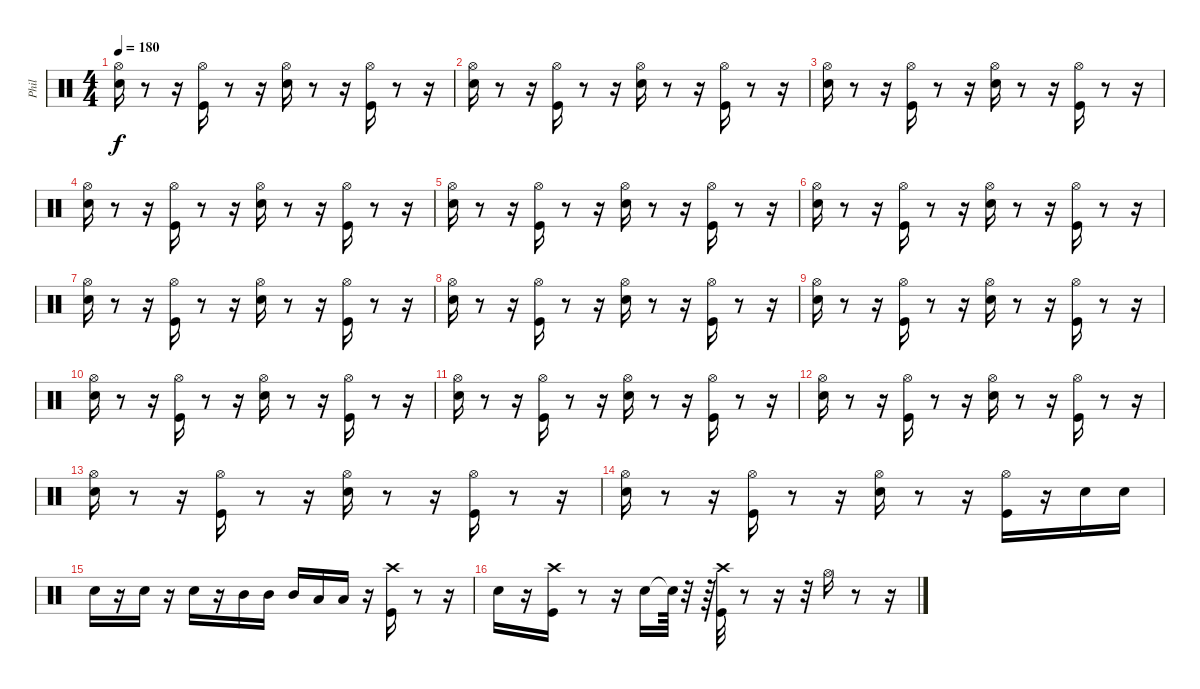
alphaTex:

\track ("Phil" "Phil") {instrument percussion}
\staff {score}
\articulation defaults
\ts (4 4)
\tempo 180
\clef neutral
\ks c
("Hi-Hat (open)" "Snare (hit) 2").16{dy f} r.8 r.16 ("Kick (hit)" "Hi-Hat (open)").16 r.8 r.16 ("Snare (hit) 2" "Hi-Hat (open)").16 r.8 r.16 ("Kick (hit)" "Hi-Hat (open)").16 r.8 r.16 |
("Snare (hit) 2" "Hi-Hat (open)").16 r.8 r.16 ("Kick (hit)" "Hi-Hat (open)").16 r.8 r.16 ("Snare (hit) 2" "Hi-Hat (open)").16 r.8 r.16 ("Kick (hit)" "Hi-Hat (open)").16 r.8 r.16 |
("Snare (hit) 2" "Hi-Hat (open)").16 r.8 r.16 ("Kick (hit)" "Hi-Hat (open)").16 r.8 r.16 ("Snare (hit) 2" "Hi-Hat (open)").16 r.8 r.16 ("Kick (hit)" "Hi-Hat (open)").16 r.8 r.16 |
("Snare (hit) 2" "Hi-Hat (open)").16 r.8 r.16 ("Kick (hit)" "Hi-Hat (open)").16 r.8 r.16 ("Snare (hit) 2" "Hi-Hat (open)").16 r.8 r.16 ("Kick (hit)" "Hi-Hat (open)").16 r.8 r.16 |
("Snare (hit) 2" "Hi-Hat (open)").16 r.8 r.16 ("Kick (hit)" "Hi-Hat (open)").16 r.8 r.16 ("Snare (hit) 2" "Hi-Hat (open)").16 r.8 r.16 ("Kick (hit)" "Hi-Hat (open)").16 r.8 r.16 |
("Snare (hit) 2" "Hi-Hat (open)").16 r.8 r.16 ("Kick (hit)" "Hi-Hat (open)").16 r.8 r.16 ("Snare (hit) 2" "Hi-Hat (open)").16 r.8 r.16 ("Kick (hit)" "Hi-Hat (open)").16 r.8 r.16 |
("Snare (hit) 2" "Hi-Hat (open)").16 r.8 r.16 ("Kick (hit)" "Hi-Hat (open)").16 r.8 r.16 ("Snare (hit) 2" "Hi-Hat (open)").16 r.8 r.16 ("Kick (hit)" "Hi-Hat (open)").16 r.8 r.16 |
("Snare (hit) 2" "Hi-Hat (open)").16 r.8 r.16 ("Kick (hit)" "Hi-Hat (open)").16 r.8 r.16 ("Snare (hit) 2" "Hi-Hat (open)").16 r.8 r.16 ("Kick (hit)" "Hi-Hat (open)").16 r.8 r.16 |
("Snare (hit) 2" "Hi-Hat (open)").16 r.8 r.16 ("Kick (hit)" "Hi-Hat (open)").16 r.8 r.16 ("Snare (hit) 2" "Hi-Hat (open)").16 r.8 r.16 ("Kick (hit)" "Hi-Hat (open)").16 r.8 r.16 |
("Snare (hit) 2" "Hi-Hat (open)").16 r.8 r.16 ("Kick (hit)" "Hi-Hat (open)").16 r.8 r.16 ("Snare (hit) 2" "Hi-Hat (open)").16 r.8 r.16 ("Kick (hit)" "Hi-Hat (open)").16 r.8 r.16 |
("Snare (hit) 2" "Hi-Hat (open)").16 r.8 r.16 ("Kick (hit)" "Hi-Hat (open)").16 r.8 r.16 ("Snare (hit) 2" "Hi-Hat (open)").16 r.8 r.16 ("Kick (hit)" "Hi-Hat (open)").16 r.8 r.16 |
("Snare (hit) 2" "Hi-Hat (open)").16 r.8 r.16 ("Kick (hit)" "Hi-Hat (open)").16 r.8 r.16 ("Snare (hit) 2" "Hi-Hat (open)").16 r.8 r.16 ("Kick (hit)" "Hi-Hat (open)").16 r.8 r.16 |
("Snare (hit) 2" "Hi-Hat (open)").16 r.8 r.16 ("Kick (hit)" "Hi-Hat (open)").16 r.8 r.16 ("Snare (hit) 2" "Hi-Hat (open)").16 r.8 r.16 ("Kick (hit)" "Hi-Hat (open)").16 r.8 r.16 |
("Snare (hit) 2" "Hi-Hat (open)").16 r.8 r.16 ("Kick (hit)" "Hi-Hat (open)").16 r.8 r.16 ("Snare (hit) 2" "Hi-Hat (open)").16 r.8 r.16 ("Kick (hit)" "Hi-Hat (open)").16 r.16 "Snare (hit) 2".16 "Snare (hit) 2".16 |
"Snare (hit) 2".16 r.16 "Snare (hit) 2".16 r.16 "Snare (hit) 2".16 r.16 "Mid Tom (hit)".16 "Mid Tom (hit)".16 "Mid Tom (hit)".16 "Low Tom (hit)".16 "Low Tom (hit)".16 r.16 ("Kick (hit)" "Crash high (hit)").16 r.8 r.16 |
"Snare (hit) 2".16 r.16 ("Kick (hit)" "Crash high (hit)").16 r.8 r.16 "Snare (hit) 2".16 "Snare (hit)"{t}.64 r.32 r.64 ("Kick (hit)" "Crash high (hit)").32 r.8 r.16 r.32 "Hi-Hat (open)".16 r.8 r.16
